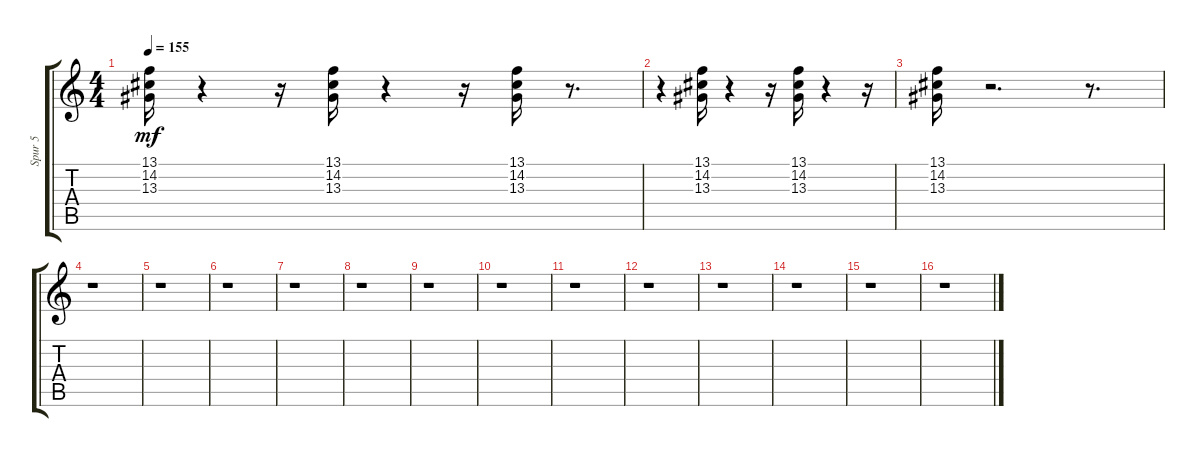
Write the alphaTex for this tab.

\track ("Spur 5" "Spur 5") {instrument rockorgan}
\staff {score tabs}
\tuning (E4 B3 G3 D3 A2 E2) {hide}
\ts (4 4)
\tempo 155
\clef g2
\ks c
(13.1 14.2 13.3).16{dy mf} r.4 r.16 (13.1 14.2 13.3).16 r.4 r.16 (13.1 14.2 13.3).16 r.8{d} |
r.4 (13.1 14.2 13.3).16 r.4 r.16 (13.1 14.2 13.3).16 r.4 r.16 |
(13.1 14.2 13.3).16 r.2{d} r.8{d} |
r.1 |
r.1 |
r.1 |
r.1 |
r.1 |
r.1 |
r.1 |
r.1 |
r.1 |
r.1 |
r.1 |
r.1 |
r.1
